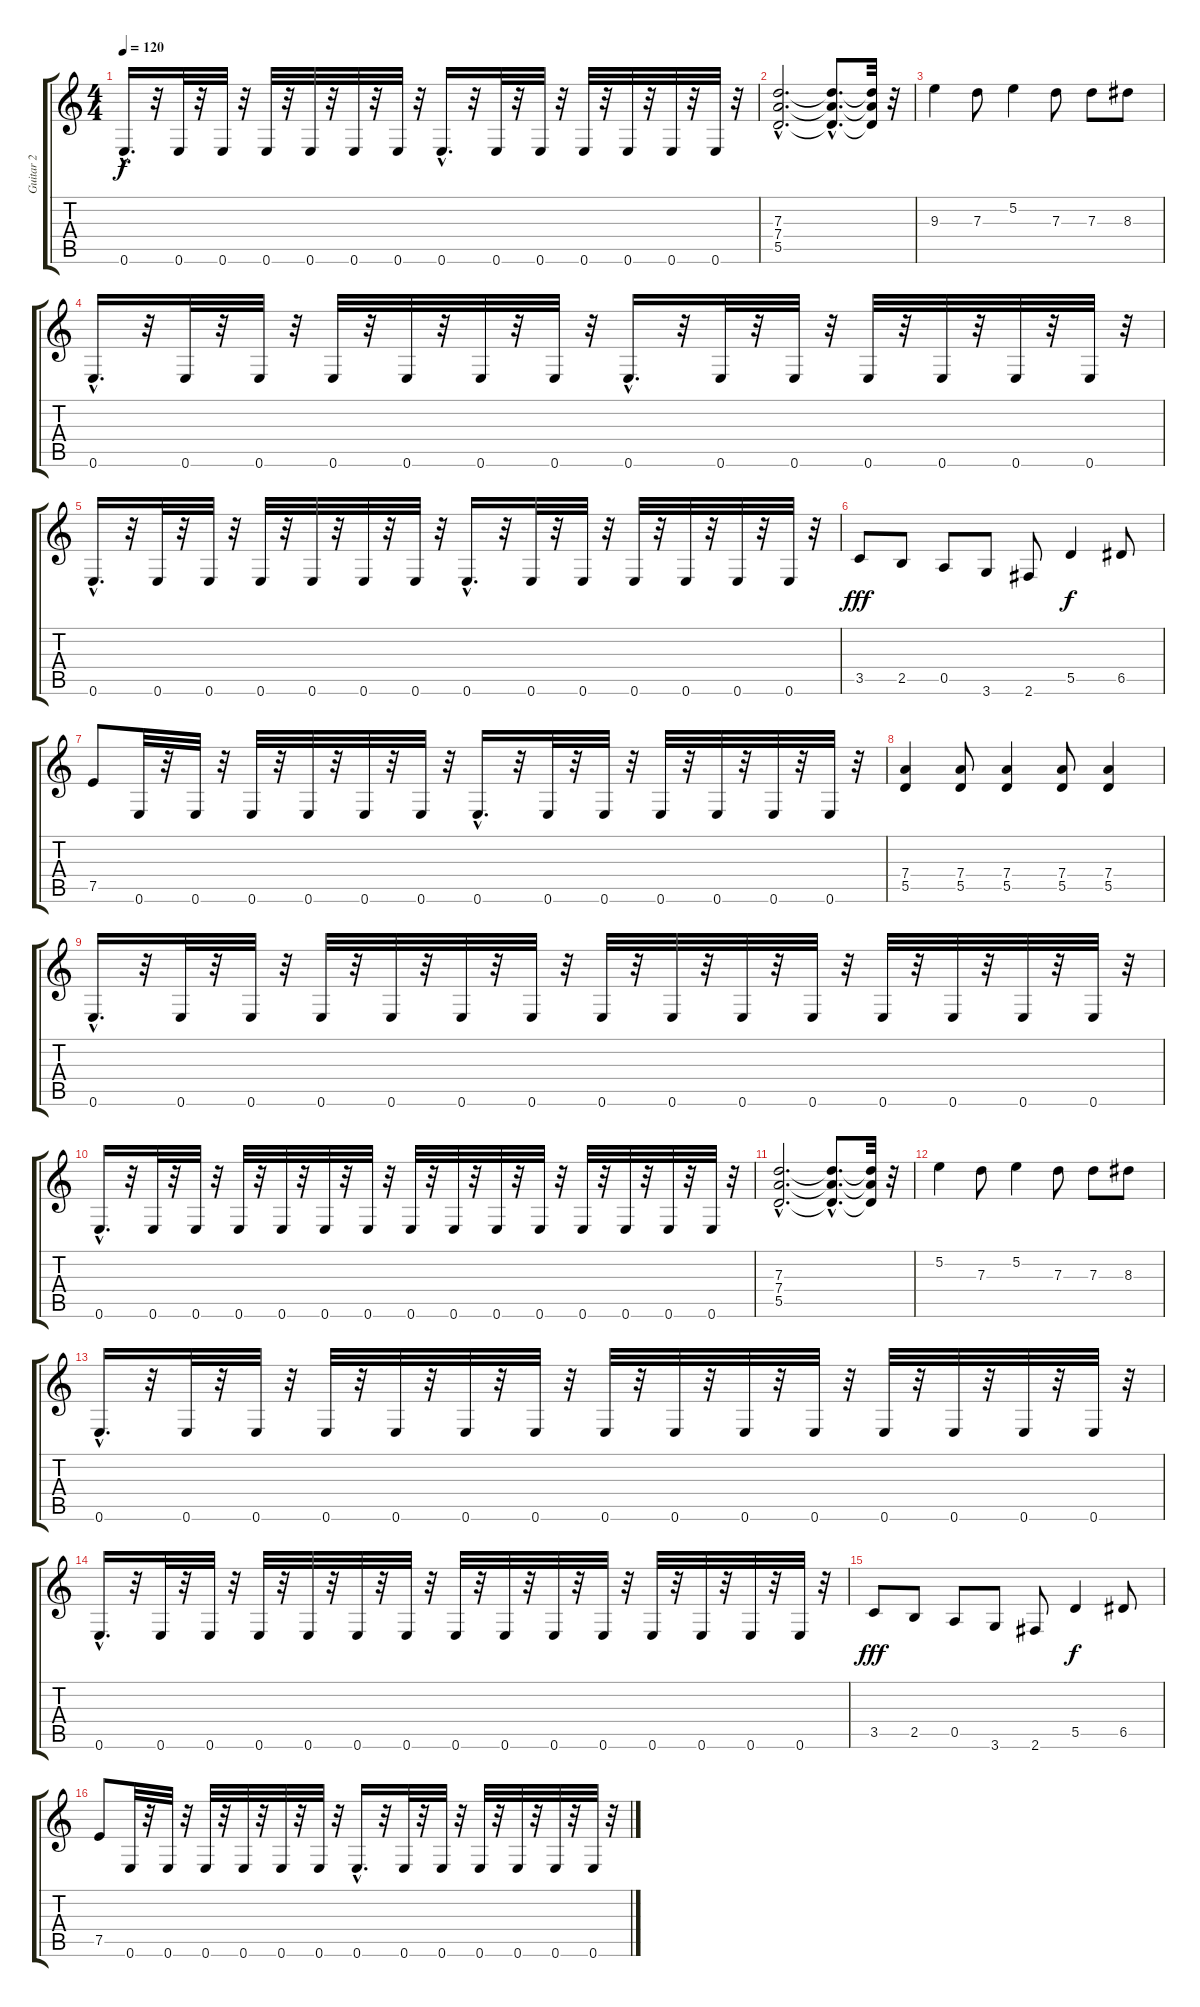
\track ("Guitar 2 " "Guitar 2 ") {instrument distortionguitar}
\staff {score tabs}
\tuning (E4 B3 G3 D3 A2 E2) {hide}
\ts (4 4)
\tempo 120
\clef g2
\ks c
0.6{hac}.16{d dy f} r.32 0.6.32 r.32 0.6.32 r.32 0.6.32 r.32 0.6.32 r.32 0.6.32 r.32 0.6.32 r.32 0.6{hac}.16{d} r.32 0.6.32 r.32 0.6.32 r.32 0.6.32 r.32 0.6.32 r.32 0.6.32 r.32 0.6.32 r.32 |
(7.3{hac} 7.4{hac} 5.5{hac}).2{d} (7.3{hac t} 7.4{hac t} 5.5{hac t}).8{d} (7.3{t} 7.4{t} 5.5{t}).32 r.32 |
9.3.4 7.3.8 5.2.4 7.3.8 7.3.8 8.3.8 |
0.6{hac}.16{d} r.32 0.6.32 r.32 0.6.32 r.32 0.6.32 r.32 0.6.32 r.32 0.6.32 r.32 0.6.32 r.32 0.6{hac}.16{d} r.32 0.6.32 r.32 0.6.32 r.32 0.6.32 r.32 0.6.32 r.32 0.6.32 r.32 0.6.32 r.32 |
0.6{hac}.16{d} r.32 0.6.32 r.32 0.6.32 r.32 0.6.32 r.32 0.6.32 r.32 0.6.32 r.32 0.6.32 r.32 0.6{hac}.16{d} r.32 0.6.32 r.32 0.6.32 r.32 0.6.32 r.32 0.6.32 r.32 0.6.32 r.32 0.6.32 r.32 |
3.5.8{dy fff} 2.5.8 0.5.8 3.6.8 2.6.8 5.5.4{dy f} 6.5.8 |
7.5.8 0.6.32 r.32 0.6.32 r.32 0.6.32 r.32 0.6.32 r.32 0.6.32 r.32 0.6.32 r.32 0.6{hac}.16{d} r.32 0.6.32 r.32 0.6.32 r.32 0.6.32 r.32 0.6.32 r.32 0.6.32 r.32 0.6.32 r.32 |
(7.4 5.5).4 (7.4 5.5).8 (7.4 5.5).4 (7.4 5.5).8 (7.4 5.5).4 |
0.6{hac}.16{d} r.32 0.6.32 r.32 0.6.32 r.32 0.6.32 r.32 0.6.32 r.32 0.6.32 r.32 0.6.32 r.32 0.6.32 r.32 0.6.32 r.32 0.6.32 r.32 0.6.32 r.32 0.6.32 r.32 0.6.32 r.32 0.6.32 r.32 0.6.32 r.32 |
0.6{hac}.16{d} r.32 0.6.32 r.32 0.6.32 r.32 0.6.32 r.32 0.6.32 r.32 0.6.32 r.32 0.6.32 r.32 0.6.32 r.32 0.6.32 r.32 0.6.32 r.32 0.6.32 r.32 0.6.32 r.32 0.6.32 r.32 0.6.32 r.32 0.6.32 r.32 |
(7.3{hac} 7.4{hac} 5.5{hac}).2{d} (7.3{hac t} 7.4{hac t} 5.5{hac t}).8{d} (7.3{t} 7.4{t} 5.5{t}).32 r.32 |
5.2.4 7.3.8 5.2.4 7.3.8 7.3.8 8.3.8 |
0.6{hac}.16{d} r.32 0.6.32 r.32 0.6.32 r.32 0.6.32 r.32 0.6.32 r.32 0.6.32 r.32 0.6.32 r.32 0.6.32 r.32 0.6.32 r.32 0.6.32 r.32 0.6.32 r.32 0.6.32 r.32 0.6.32 r.32 0.6.32 r.32 0.6.32 r.32 |
0.6{hac}.16{d} r.32 0.6.32 r.32 0.6.32 r.32 0.6.32 r.32 0.6.32 r.32 0.6.32 r.32 0.6.32 r.32 0.6.32 r.32 0.6.32 r.32 0.6.32 r.32 0.6.32 r.32 0.6.32 r.32 0.6.32 r.32 0.6.32 r.32 0.6.32 r.32 |
3.5.8{dy fff} 2.5.8 0.5.8 3.6.8 2.6.8 5.5.4{dy f} 6.5.8 |
7.5.8 0.6.32 r.32 0.6.32 r.32 0.6.32 r.32 0.6.32 r.32 0.6.32 r.32 0.6.32 r.32 0.6{hac}.16{d} r.32 0.6.32 r.32 0.6.32 r.32 0.6.32 r.32 0.6.32 r.32 0.6.32 r.32 0.6.32 r.32
